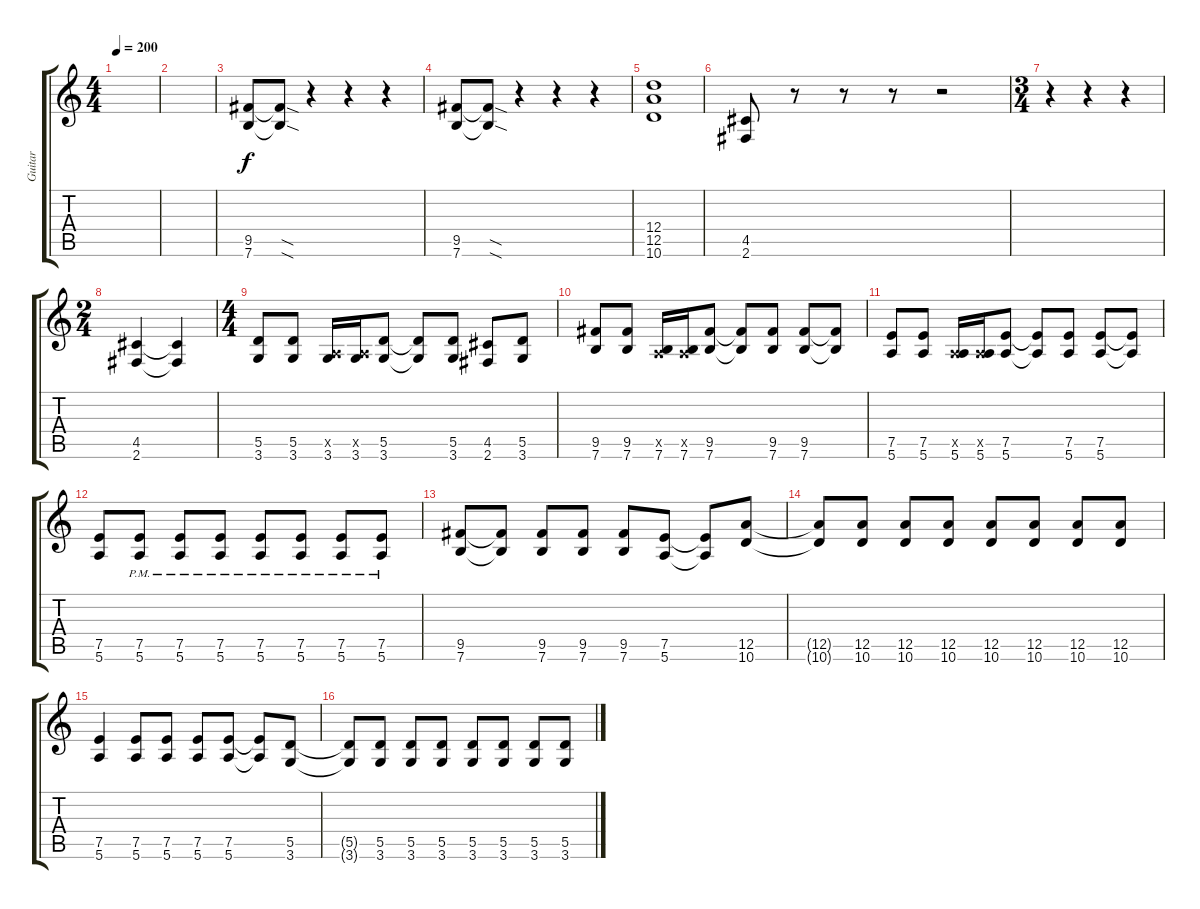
\track ("Guitar" "Guitar") {instrument overdrivenguitar}
\staff {score tabs}
\tuning (E4 B3 G3 D3 A2 E2) {hide}
\ts (4 4)
\tempo 200
\clef g2
\ks c
|
|
(9.5 7.6).8 (9.5{sod t} 7.6{sod t}).8 r.4 r.4 r.4 |
(9.5 7.6).8 (9.5{sod t} 7.6{sod t}).8 r.4 r.4 r.4 |
(12.4 12.5 10.6).1 |
(4.5 2.6).8 r.8 r.8 r.8 r.2 |
\ts (3 4)
r.4 r.4 r.4 |
\ts (2 4)
(4.5 2.6).4 (4.5{t} 2.6{t}).4 |
\ts (4 4)
(5.5 3.6).8 (5.5 3.6).8 (0.5{x} 3.6).16 (0.5{x} 3.6).16 (5.5 3.6).8 (5.5{t} 3.6{t}).8 (5.5 3.6).8 (4.5 2.6).8 (5.5 3.6).8 |
(9.5 7.6).8 (9.5 7.6).8 (0.5{x} 7.6).16 (0.5{x} 7.6).16 (9.5 7.6).8 (9.5{t} 7.6{t}).8 (9.5 7.6).8 (9.5 7.6).8 (9.5{t} 7.6{t}).8 |
(7.5 5.6).8 (7.5 5.6).8 (0.5{x} 5.6).16 (0.5{x} 5.6).16 (7.5 5.6).8 (7.5{t} 5.6{t}).8 (7.5 5.6).8 (7.5 5.6).8 (7.5{t} 5.6{t}).8 |
(7.5 5.6).8 (7.5{pm} 5.6{pm}).8 (7.5{pm} 5.6{pm}).8 (7.5{pm} 5.6{pm}).8 (7.5{pm} 5.6{pm}).8 (7.5{pm} 5.6{pm}).8 (7.5{pm} 5.6{pm}).8 (7.5{pm} 5.6{pm}).8 |
(9.5 7.6).8 (9.5{t} 7.6{t}).8 (9.5 7.6).8 (9.5 7.6).8 (9.5 7.6).8 (7.5 5.6).8 (7.5{t} 5.6{t}).8 (12.5 10.6).8 |
(12.5{t} 10.6{t}).8 (12.5 10.6).8 (12.5 10.6).8 (12.5 10.6).8 (12.5 10.6).8 (12.5 10.6).8 (12.5 10.6).8 (12.5 10.6).8 |
(7.5 5.6).4 (7.5 5.6).8 (7.5 5.6).8 (7.5 5.6).8 (7.5 5.6).8 (7.5{t} 5.6{t}).8 (5.5 3.6).8 |
(5.5{t} 3.6{t}).8 (5.5 3.6).8 (5.5 3.6).8 (5.5 3.6).8 (5.5 3.6).8 (5.5 3.6).8 (5.5 3.6).8 (5.5 3.6).8
